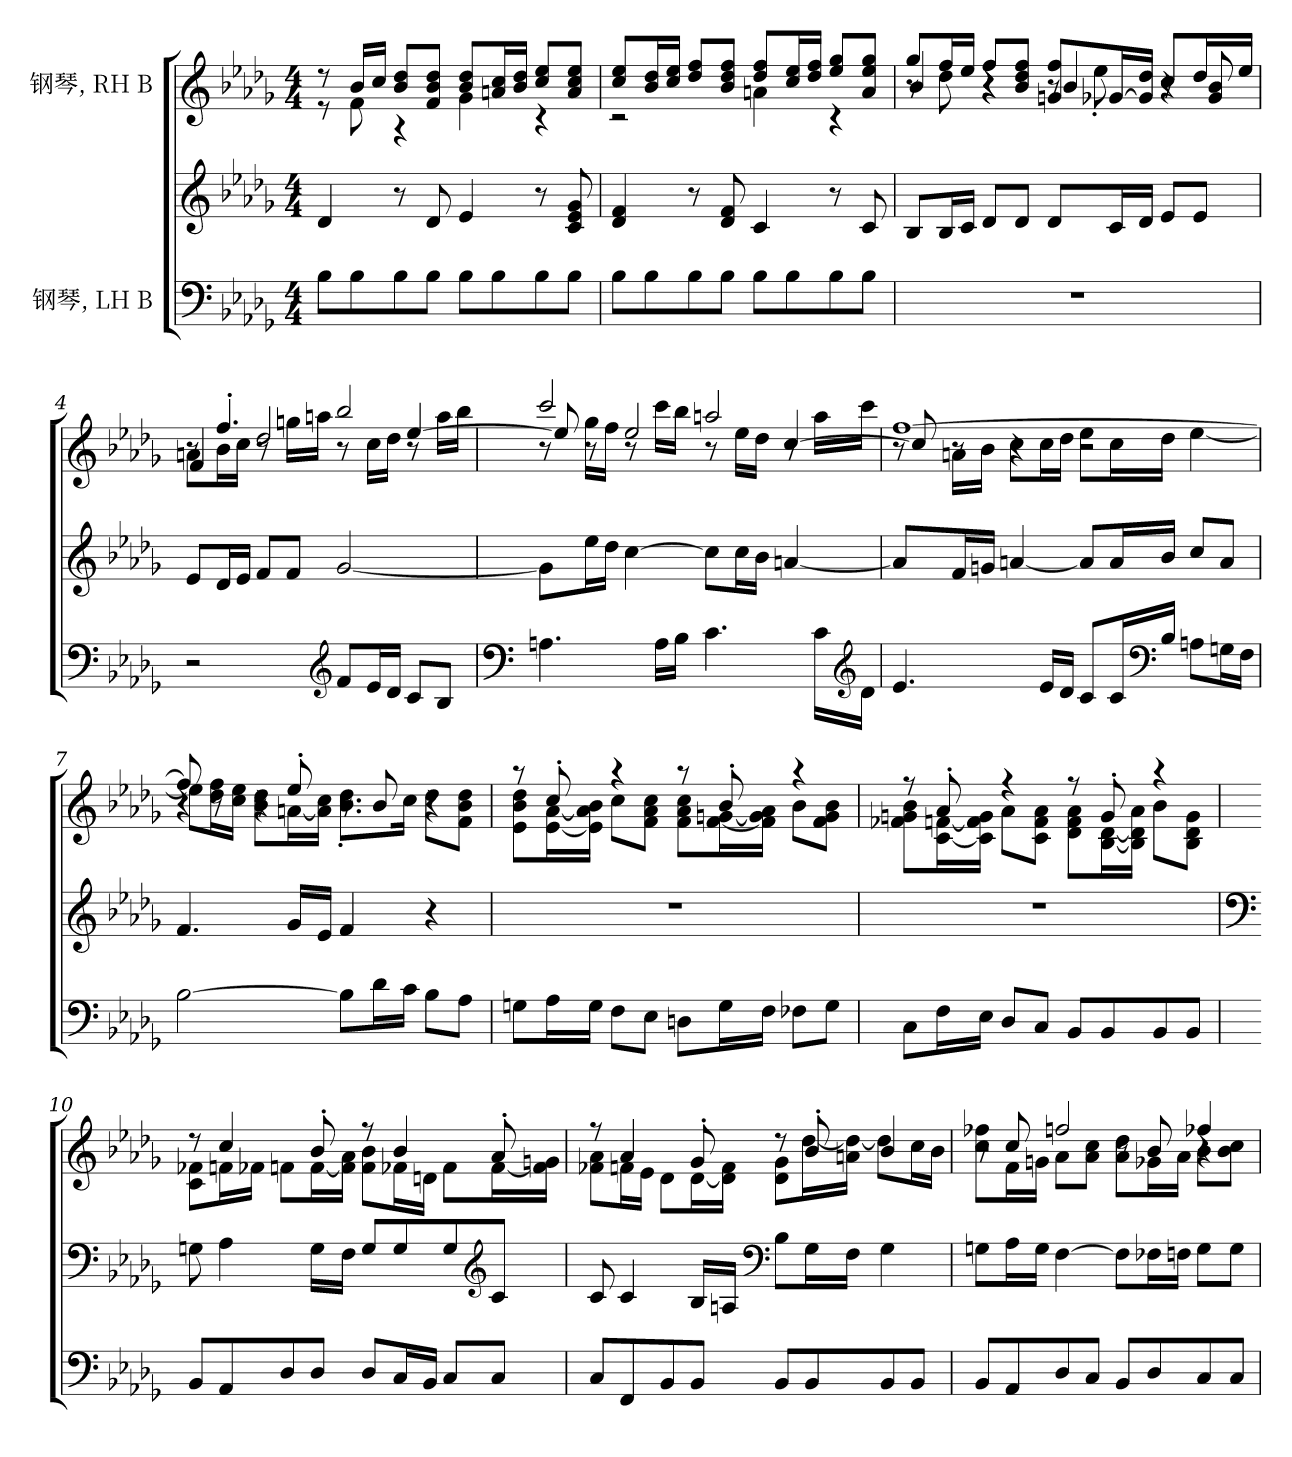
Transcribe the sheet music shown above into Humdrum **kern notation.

**kern	**kern	**kern
*part2	*part2	*part1
*staff3	*staff2	*staff1
*I"钢琴, LH B	*	*I"钢琴, RH B
*clefF4	*clefG2	*clefG2
*k[b-e-a-d-g-]	*k[b-e-a-d-g-]	*k[b-e-a-d-g-]
*M4/4	*M4/4	*M4/4
*MM54	*MM54	*MM54
=1	=1	=1
*	*	*^
8B-\L	4d-/	8r	8r
8B-\	.	16b-/LL	8f\
.	.	16cc/JJ	.
8B-\	8r	8b-/ 8dd-/L	4r
8B-\J	8d-/	8f/ 8b-/ 8dd-/J	.
8B-\L	4e-/	8b-/ 8dd-/L	4g-\
8B-\	.	16an/ 16cc/L	.
.	.	16b-/ 16dd-/JJ	.
8B-\	8r	8cc/ 8ee-/L	4r
8B-\J	8c/ 8e-/ 8g-/	8a/ 8cc/ 8ee-/J	.
=2	=2	=2	=2
8B-\L	4d-/ 4f/	8cc/ 8ee-/L	2r
8B-\	.	16b-/ 16dd-/L	.
.	.	16cc/ 16ee-/JJ	.
8B-\	8r	8dd-/ 8ff/L	.
8B-\J	8d-/ 8f/	8b-/ 8dd-/ 8ff/J	.
8B-\L	4c/	8dd-/ 8ff/L	4an\
8B-\	.	16cc/ 16ee-/L	.
.	.	16dd-/ 16ff/JJ	.
8B-\	8r	8ee-/ 8gg-/L	4r
8B-\J	8c/	8a/ 8ee-/ 8gg-/J	.
!!LO:LB:g=z
=3	=3	=3	=3
*	*	*	*^
1r	8B-/L	8gg-/L	8r	4b-/
.	16B-/L	16ff/L	8dd-\	.
.	16c/JJ	16ee-/JJ	.	.
.	8d-/L	8ff/L	4r	4r
.	8d-/J	8b-/ 8dd-/ 8ff/J	.	.
.	8d-/L	8gn/ 8ff/L	8r	4b-/
.	16c/L	[16g-X/L	8ee-'\	.
.	16d-/JJ	16g-/] 16dd-/JJ	.	.
.	8e-/L	8cc/L	4r	8r
.	8e-/J	16dd-/L	.	8g-/ 8b-/
.	.	16ee-/JJ	.	.
=4	=4	=4	=4	=4
2r	8e-/L	8r	8an\L	4f/
.	16d-/L	4.ff'/	16b-\L	.
.	16e-/JJ	.	16cc\JJ	.
.	8f/L	.	8r	2dd-/
.	8f/J	.	16ggn\LL	.
.	.	.	16aan\JJ	.
*clefG2	*	*	*	*
8f/L	[2g-/	2bb-/	8r	.
16e-/L	.	.	16cc\LL	.
16d-/JJ	.	.	16dd-\JJ	.
8c/L	.	.	8r	[4ee-/
8B-/J	.	.	16aa\LL	.
.	.	.	16bb-\JJ	.
!!LO:LB:g=z	!!	!!
=5	=5	=5	=5	=5
*clefF4	*	*	*	*
4.An\	8g-\L]	2ccc/	8r	8ee-/]
.	16ee-\L	.	16gg-\LL	8r
.	16dd-\JJ	.	16ff\JJ	.
.	[4cc\	.	8r	2ee-/
16A\LL	.	.	16ccc\LL	.
16B-\JJ	.	.	16bb-\JJ	.
4.c\	8cc\L]	2aan/	8r	.
.	16cc\L	.	16ee-\LL	.
.	16b-\JJ	.	16dd-\JJ	.
.	[4an/	.	8r	[4cc/
16c\LL	.	.	16aa\LL	.
*clefG2	*	*	*	*
16d-\JJ	.	.	16ccc\JJ	.
=6	=6	=6	=6	=6
4.e-/	8a/L]	[1ff	8r	8cc/]
.	16f/L	.	16an\LL	8r
.	16gn/JJ	.	16b-\JJ	.
.	[4an/	.	8cc\L	4r
16e-/LL	.	.	16cc\L	.
16d-/JJ	.	.	16dd-\JJ	.
8c/L	8a/L]	.	8ee-\L	2r
16c/L	16a/L	.	16cc\L	.
*clefF4	*	*	*	*
16B-/JJ	16b-/JJ	.	16dd-\JJ	.
8An\L	8cc/L	.	[4ee-\	.
16Gn\L	8a/J	.	.	.
16F\JJ	.	.	.	.
!!LO:LB:g=z	!!	!!
=7	=7	=7	=7	=7
[2B-\	4.f/	8ff/]	8ee-\L]	4r
.	.	8r	16dd-\ 16ff\L	.
.	.	.	16cc\ 16ee-\JJ	.
.	.	4r	8b-\ 8dd-\L	8r
.	16g-/LL	.	[16an\L	8ee-'/
.	16e-/JJ	.	16a\] 16cc\JJ	.
8B-\L]	4f/	2r	8.b-\' 8.dd-\'L	8r
16d-\L	.	.	.	8b-/
16c\JJ	.	.	16cc\Jk	.
8B-\L	4r	.	8dd-\L	4r
8A-\J	.	.	8f\ 8b-\ 8dd-\J	.
*	*	*	*v	*v
=8	=8	=8	=8
8Gn\L	1r	8r	8e-\ 8b-\ 8dd-\L
16A-\L	.	8cc'/	[16e-\ [16a-\L
16G\JJ	.	.	16e-\] 16a-\] 16b-\JJ
8F\L	.	4r	8cc\L
8E-\J	.	.	8f\ 8a-\ 8cc\J
8Dn\L	.	8r	8f\ 8a-\ 8cc\L
16G\L	.	8b-'/	[16f\ [16gn\L
16F\JJ	.	.	16f\] 16g\] 16a-\JJ
8F-X\L	.	4r	8b-\L
8G\J	.	.	8f\ 8g\ 8b-\J
!!LO:PB:g=z	!!
=9	=9	=9	=9
8C\L	1r	8r	8f-X\ 8gn\ 8b-\L
16F\L	.	8a-'/	[16c\ [16fn\L
16E-\JJ	.	.	16c\] 16f\] 16g\JJ
8D-/L	.	4r	8a-\L
8C/J	.	.	8c\ 8f\ 8a-\J
8BB-/L	.	8r	8d-\ 8f\ 8a-\L
8BB-/	.	8g'/	[16B-\ [16d-\L
.	.	.	16B-\] 16d-\] 16a-\JJ
8BB-/	.	4r	8b-\L
8BB-/J	.	.	8B-\ 8d-\ 8g\J
=10	=10	=10	=10
*	*clefF4	*	*
8BB-/L	8Gn\	8r	8c\ 8f-X\L
8AA-/	4A-\	4cc/	16fn\L
.	.	.	16f-X\JJ
8D-/	.	.	8fn\L
8D-/J	16G\LL	8b-'/	[16f\L
.	16F\JJ	.	16f\] 16a-\JJ
8D-/L	8G/L	8r	8f\ 8b-\L
16C/L	8G/	4b-/	16f-X\L
16BB-/JJ	.	.	16dn\JJ
8C/L	8G/	.	8f-\L
*	*clefG2	*	*
8C/J	8c/J	8a-'/	[16f-\L
.	.	.	16f-\] 16gn\JJ
!!LO:LB:g=z	!!
=11	=11	=11	=11
8C/L	8c/	8r	8f-X\ 8a-\L
8FF/	4c/	4a-/	16fn\L
.	.	.	16e-\JJ
8BB-/	.	.	8d-\L
8BB-/J	16B-/LL	8g-'/	[16d-\L
.	16An/JJ	.	16d-\] 16f\JJ
*	*clefF4	*	*
8BB-/L	8B-\L	8r	8d-\ 8g-\L
8BB-/	16G-\L	8b-'/	[16dd-\L
.	16F\JJ	.	16an\ 16dd-\_JJ
8BB-/	4G-\	4b-/	8dd-\L]
8BB-/J	.	.	16cc\L
.	.	.	16b-\JJ
=12	=12	=12	=12
*	*	*	*^
8BB-/L	8Gn\L	8r	8cc\ 8ff-X\L	2r
8AA-/	16A-\L	8cc/	16f\L	.
.	16G\JJ	.	16gn\JJ	.
8D-/	[4F\	2ffn/	8a-\L	.
8C/J	.	.	8a-\ 8cc\J	.
8BB-/L	8F\L]	.	8a-\ 8dd-\L	8r
8D-/	16F-X\L	.	16g-X\L	8b-/
.	16Fn\JJ	.	16a-\JJ	.
8C/	8G\L	4ff-X/	8b-\L	4r
8C/J	8G\J	.	8b-\ 8cc\J	.
*	*	*v	*v	*v
=	=	=
*-	*-	*-
